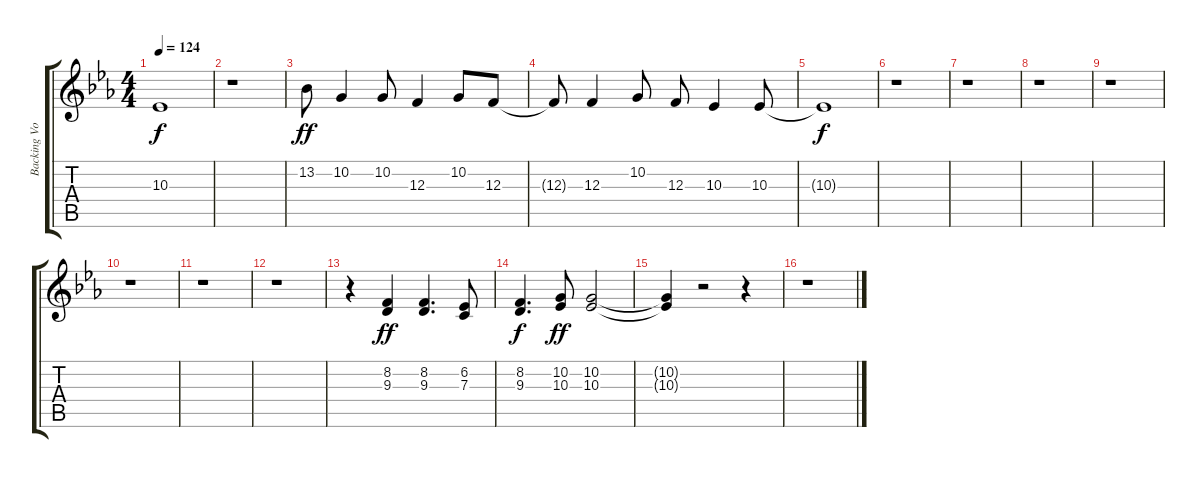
\track ("Backing Vox" "Backing Vo") {instrument sopranosax}
\staff {score tabs}
\tuning (D4 A3 F3 C3 G2 C2) {hide}
\ts (4 4)
\tempo 124
\clef g2
\ks cminor
10.3{t}.1{dy f} |
r.1 |
13.2.8{dy ff} 10.2.4 10.2.8 12.3.4 10.2.8 12.3.8 |
12.3{t}.8 12.3.4 10.2.8 12.3.8 10.3.4 10.3.8 |
10.3{t}.1{dy f volume 8} |
r.1 |
r.1 |
r.1 |
r.1 |
r.1 |
r.1 |
r.1 |
r.4{volume 12} (8.2 9.3).4{dy ff} (8.2 9.3).4{d} (6.2 7.3).8 |
(8.2 9.3).4{d dy f} (10.2 10.3).8{dy ff} (10.2 10.3).2 |
(10.2{t} 10.3{t}).4 r.2 r.4 |
r.1
